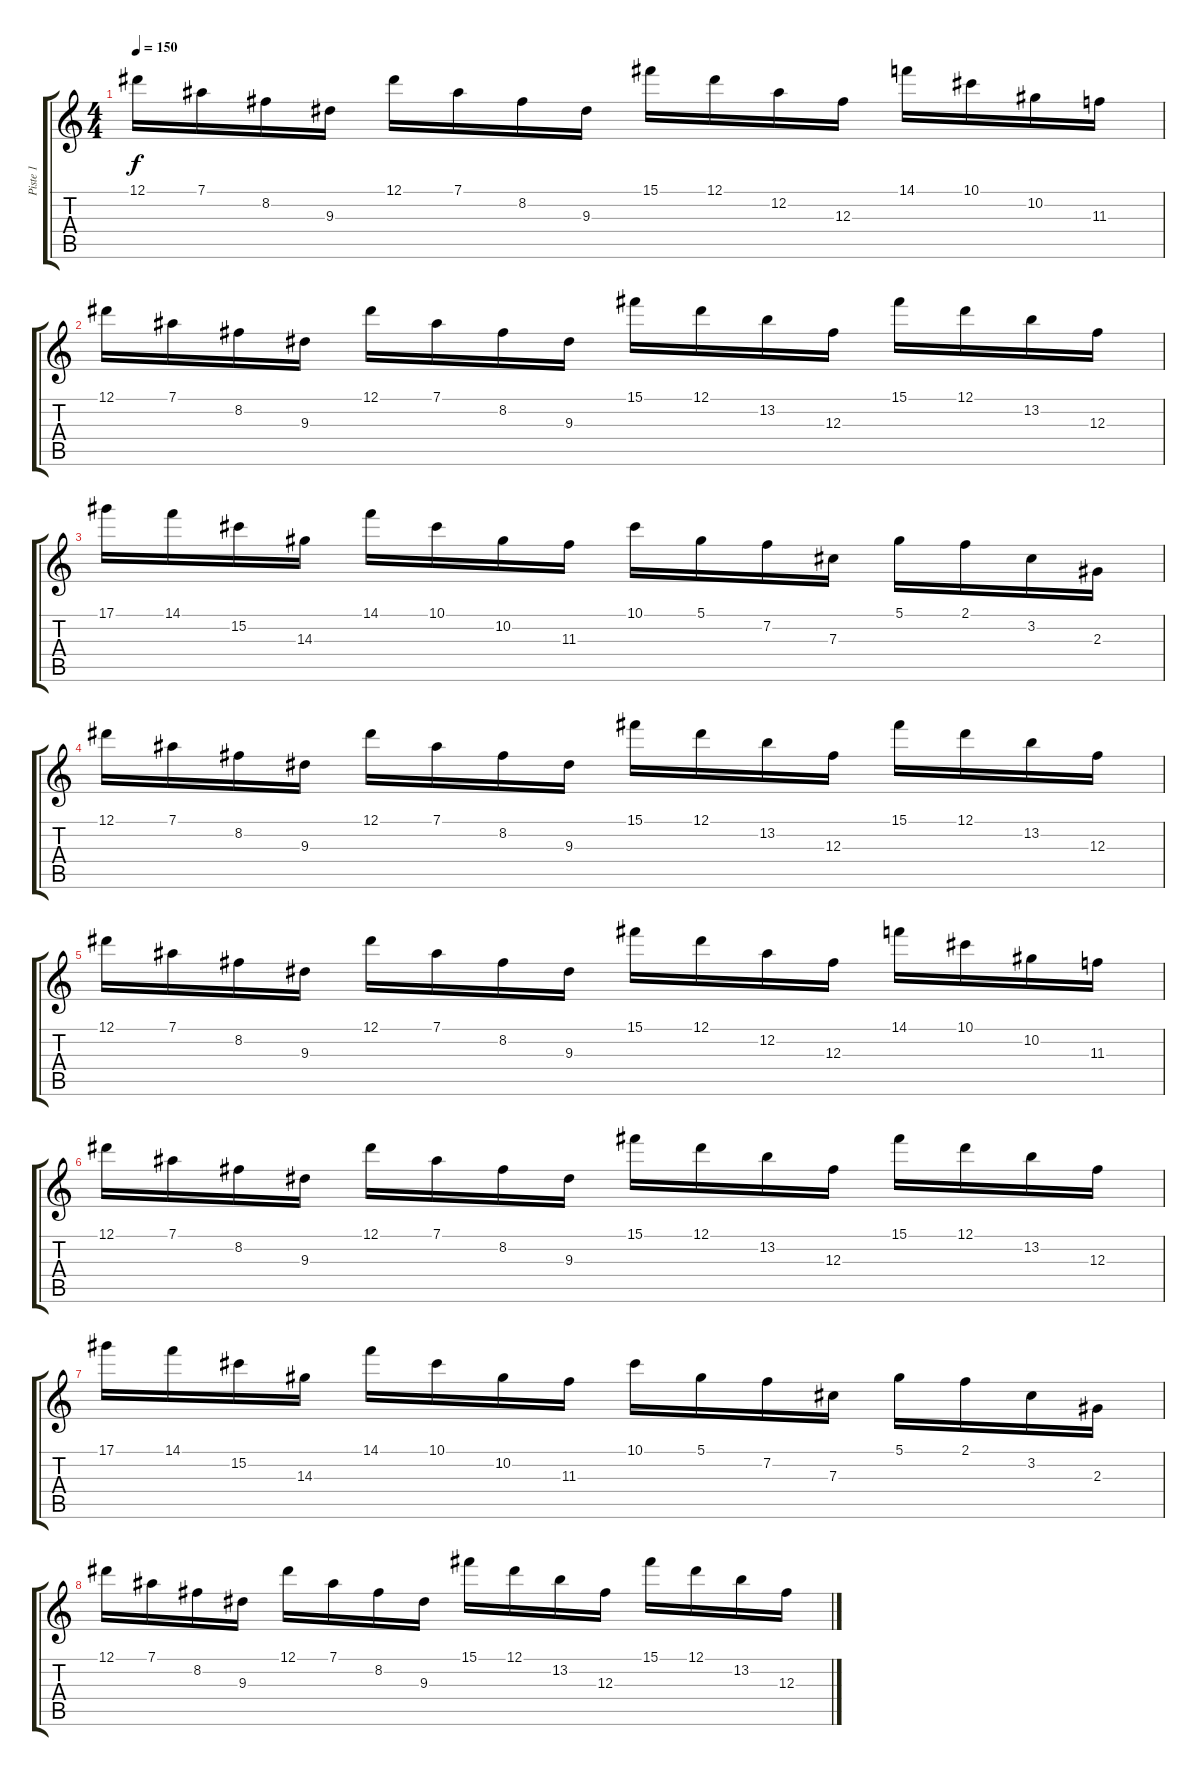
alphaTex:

\track ("Piste 1" "Piste 1") {instrument distortionguitar}
\staff {score tabs}
\tuning (Eb4 Bb3 Gb3 Db3 Ab2 Eb2) {hide}
\ts (4 4)
\tempo 150
\clef g2
\ks c
12.1.16{dy f} 7.1.16 8.2.16 9.3.16 12.1.16 7.1.16 8.2.16 9.3.16 15.1.16 12.1.16 12.2.16 12.3.16 14.1.16 10.1.16 10.2.16 11.3.16 |
12.1.16 7.1.16 8.2.16 9.3.16 12.1.16 7.1.16 8.2.16 9.3.16 15.1.16 12.1.16 13.2.16 12.3.16 15.1.16 12.1.16 13.2.16 12.3.16 |
17.1.16 14.1.16 15.2.16 14.3.16 14.1.16 10.1.16 10.2.16 11.3.16 10.1.16 5.1.16 7.2.16 7.3.16 5.1.16 2.1.16 3.2.16 2.3.16 |
12.1.16 7.1.16 8.2.16 9.3.16 12.1.16 7.1.16 8.2.16 9.3.16 15.1.16 12.1.16 13.2.16 12.3.16 15.1.16 12.1.16 13.2.16 12.3.16 |
12.1.16 7.1.16 8.2.16 9.3.16 12.1.16 7.1.16 8.2.16 9.3.16 15.1.16 12.1.16 12.2.16 12.3.16 14.1.16 10.1.16 10.2.16 11.3.16 |
12.1.16 7.1.16 8.2.16 9.3.16 12.1.16 7.1.16 8.2.16 9.3.16 15.1.16 12.1.16 13.2.16 12.3.16 15.1.16 12.1.16 13.2.16 12.3.16 |
17.1.16 14.1.16 15.2.16 14.3.16 14.1.16 10.1.16 10.2.16 11.3.16 10.1.16 5.1.16 7.2.16 7.3.16 5.1.16 2.1.16 3.2.16 2.3.16 |
12.1.16 7.1.16 8.2.16 9.3.16 12.1.16 7.1.16 8.2.16 9.3.16 15.1.16 12.1.16 13.2.16 12.3.16 15.1.16 12.1.16 13.2.16 12.3.16
